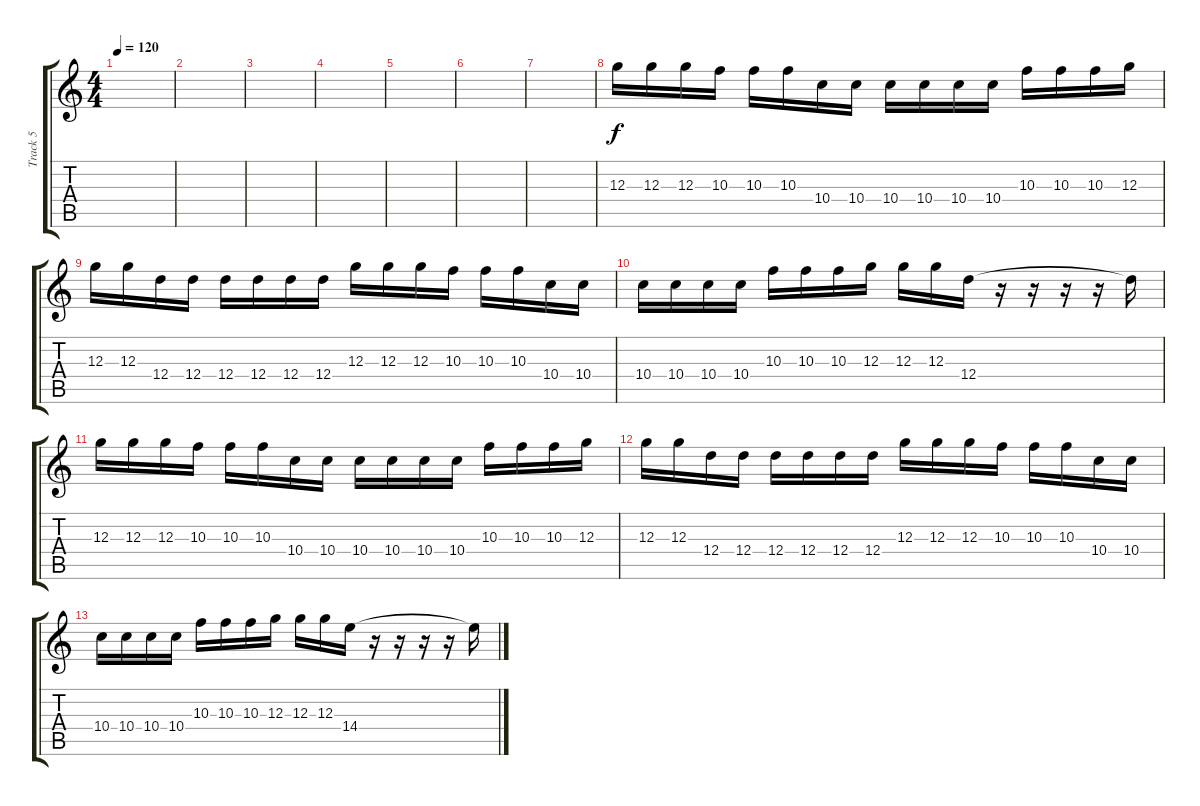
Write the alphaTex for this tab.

\track ("Track 5" "Track 5") {instrument distortionguitar}
\staff {score tabs}
\tuning (E4 B3 G3 D3 A2 E2) {hide}
\ts (4 4)
\tempo 120
\clef g2
\ks c
|
|
|
|
|
|
|
12.3.16 12.3.16 12.3.16 10.3.16 10.3.16 10.3.16 10.4.16 10.4.16 10.4.16 10.4.16 10.4.16 10.4.16 10.3.16 10.3.16 10.3.16 12.3.16 |
12.3.16 12.3.16 12.4.16 12.4.16 12.4.16 12.4.16 12.4.16 12.4.16 12.3.16 12.3.16 12.3.16 10.3.16 10.3.16 10.3.16 10.4.16 10.4.16 |
10.4.16 10.4.16 10.4.16 10.4.16 10.3.16 10.3.16 10.3.16 12.3.16 12.3.16 12.3.16 12.4.16 r.16 r.16 r.16 r.16 12.4{t}.16 |
12.3.16 12.3.16 12.3.16 10.3.16 10.3.16 10.3.16 10.4.16 10.4.16 10.4.16 10.4.16 10.4.16 10.4.16 10.3.16 10.3.16 10.3.16 12.3.16 |
12.3.16 12.3.16 12.4.16 12.4.16 12.4.16 12.4.16 12.4.16 12.4.16 12.3.16 12.3.16 12.3.16 10.3.16 10.3.16 10.3.16 10.4.16 10.4.16 |
10.4.16 10.4.16 10.4.16 10.4.16 10.3.16 10.3.16 10.3.16 12.3.16 12.3.16 12.3.16 14.4.16 r.16 r.16 r.16 r.16 14.4{t}.16
